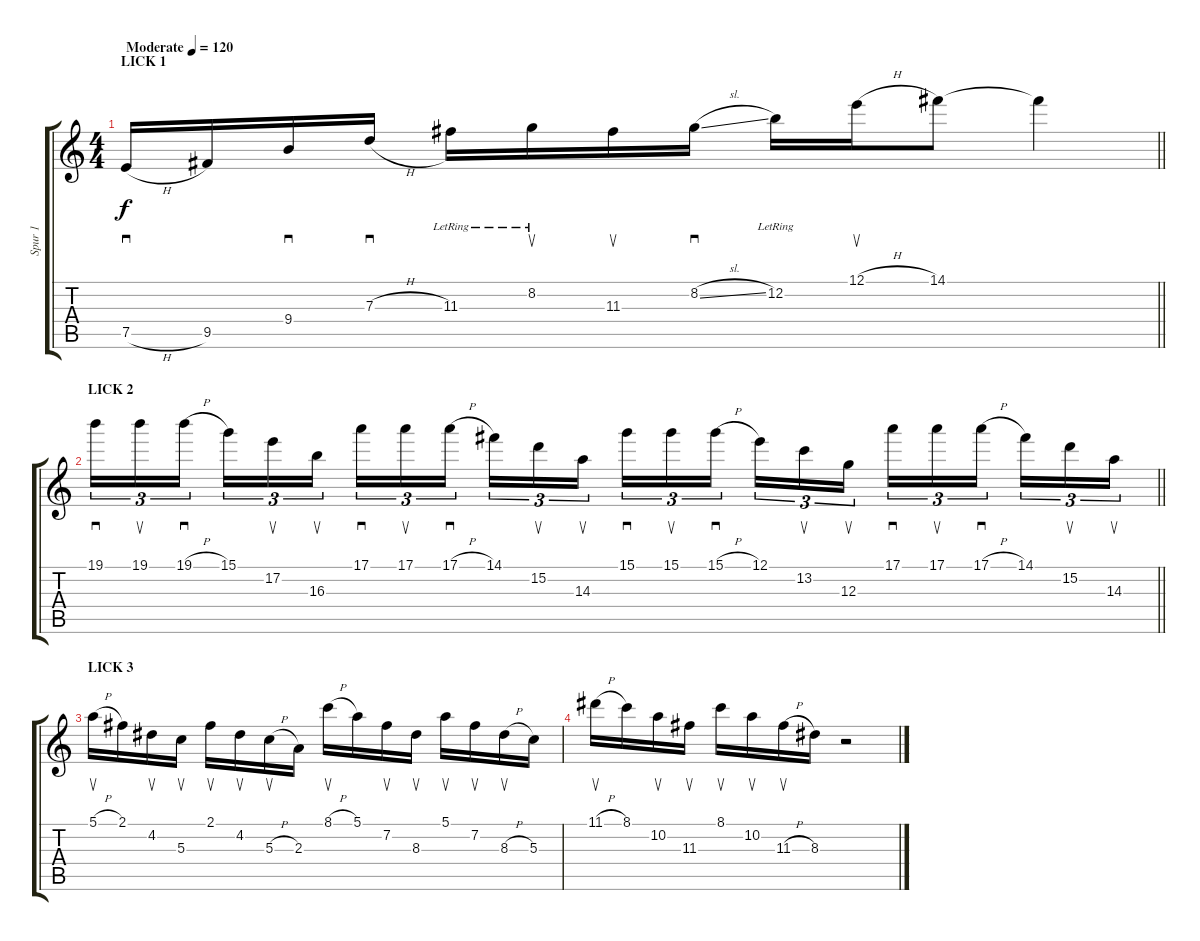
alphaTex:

\track ("Spur 1" "Spur 1") {instrument acousticguitarsteel}
\staff {score tabs}
\tuning (E4 B3 G3 D3 A2 E2) {hide}
\ts (4 4)
\section ("" "LICK 1")
\tempo (120 "Moderate")
\clef g2
\barLineRight lightlight
\ks c
7.5{h}.16{sd dy f instrument acousticguitarsteel} 9.5.16 9.4.16{sd} 7.3{h}.16{sd} 11.3{lr}.16 8.2{lr}.16{su} 11.3.16{su} 8.2{sl}.16{sd} 12.2{lr}.16 12.1{h}.16{su} 14.1.8 14.1{t}.4 |
\section ("" "LICK 2")
\barLineRight lightlight
19.1.16{sd tu (3 2)} 19.1.16{su tu (3 2)} 19.1{h}.16{sd tu (3 2) beam splitsecondary} 15.1.16{tu (3 2)} 17.2.16{su tu (3 2)} 16.3.16{su tu (3 2)} 17.1.16{sd tu (3 2)} 17.1.16{su tu (3 2)} 17.1{h}.16{sd tu (3 2) beam splitsecondary} 14.1.16{tu (3 2)} 15.2.16{su tu (3 2)} 14.3.16{su tu (3 2)} 15.1.16{sd tu (3 2)} 15.1.16{su tu (3 2)} 15.1{h}.16{sd tu (3 2) beam splitsecondary} 12.1.16{tu (3 2)} 13.2.16{su tu (3 2)} 12.3.16{su tu (3 2)} 17.1.16{sd tu (3 2)} 17.1.16{su tu (3 2)} 17.1{h}.16{sd tu (3 2) beam splitsecondary} 14.1.16{tu (3 2)} 15.2.16{su tu (3 2)} 14.3.16{su tu (3 2)} |
\section ("" "LICK 3")
5.1{h}.16{su} 2.1.16 4.2.16{su} 5.3.16{su} 2.1.16{su} 4.2.16{su} 5.3{h}.16{su} 2.3.16 8.1{h}.16{su} 5.1.16 7.2.16{su} 8.3.16{su} 5.1.16{su} 7.2.16{su} 8.3{h}.16{su} 5.3.16 |
11.1{h}.16{su} 8.1.16 10.2.16{su} 11.3.16{su} 8.1.16{su} 10.2.16{su} 11.3{h}.16{su} 8.3.16 r.2
